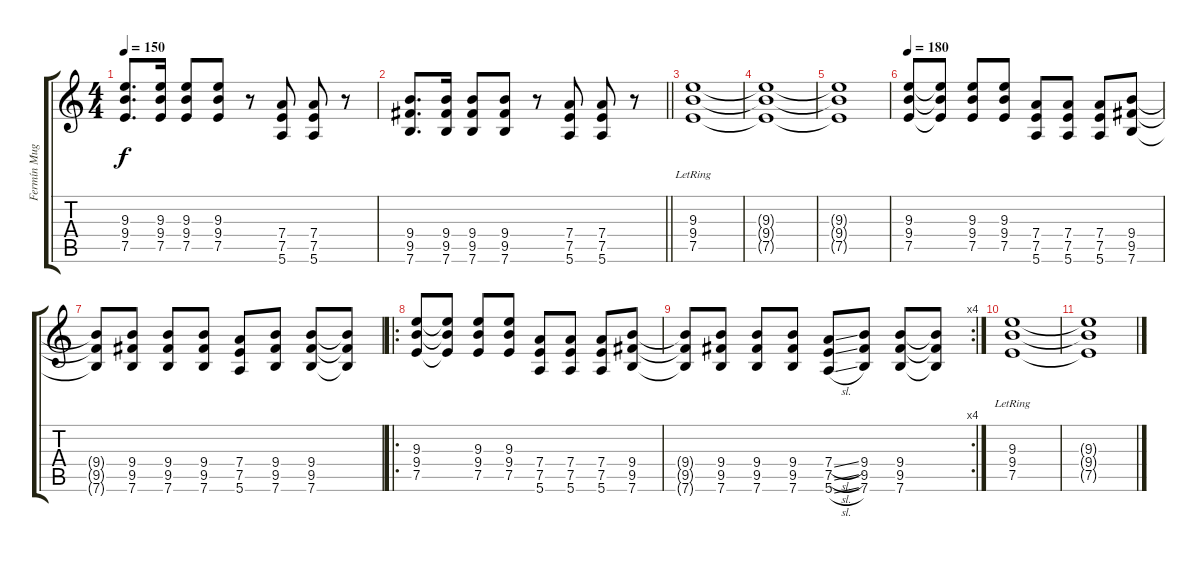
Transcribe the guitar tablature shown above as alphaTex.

\track ("Fermín Muguruza" "Fermín Mug") {instrument overdrivenguitar}
\staff {score tabs}
\tuning (E4 B3 G3 D3 A2 E2) {hide}
\ts (4 4)
\tempo 150
\clef g2
\ks c
(9.3 9.4 7.5).8{d dy f} (9.3 9.4 7.5).16 (9.3 9.4 7.5).8 (9.3 9.4 7.5).8 r.8 (7.4 7.5 5.6).8 (7.4 7.5 5.6).8 r.8 |
\barLineRight lightlight
(9.4 9.5 7.6).8{d} (9.4 9.5 7.6).16 (9.4 9.5 7.6).8 (9.4 9.5 7.6).8 r.8 (7.4 7.5 5.6).8 (7.4 7.5 5.6).8 r.8 |
(9.3{lr} 9.4 7.5).1 |
(9.3{t} 9.4{t} 7.5{t}).1 |
(9.3{t} 9.4{t} 7.5{t}).1 |
\tempo 180
(9.3 9.4 7.5).8 (9.3{t} 9.4{t} 7.5{t}).8 (9.3 9.4 7.5).8 (9.3 9.4 7.5).8 (7.4 7.5 5.6).8 (7.4 7.5 5.6).8 (7.4 7.5 5.6).8 (9.4 9.5 7.6).8 |
(9.4{t} 9.5{t} 7.6{t}).8 (9.4 9.5 7.6).8 (9.4 9.5 7.6).8 (9.4 9.5 7.6).8 (7.4 7.5 5.6).8 (9.4 9.5 7.6).8 (9.4 9.5 7.6).8 (9.4{t} 9.5{t} 7.6{t}).8 |
\ro
(9.3 9.4 7.5).8 (9.3{t} 9.4{t} 7.5{t}).8 (9.3 9.4 7.5).8 (9.3 9.4 7.5).8 (7.4 7.5 5.6).8 (7.4 7.5 5.6).8 (7.4 7.5 5.6).8 (9.4 9.5 7.6).8 |
\rc 4
(9.4{t} 9.5{t} 7.6{t}).8 (9.4 9.5 7.6).8 (9.4 9.5 7.6).8 (9.4 9.5 7.6).8 (7.4{sl} 7.5{sl} 5.6{sl}).8 (9.4 9.5 7.6).8 (9.4 9.5 7.6).8 (9.4{t} 9.5{t} 7.6{t}).8 |
(9.3 9.4{lr} 7.5).1 |
(9.3{t} 9.4{t} 7.5{t}).1
